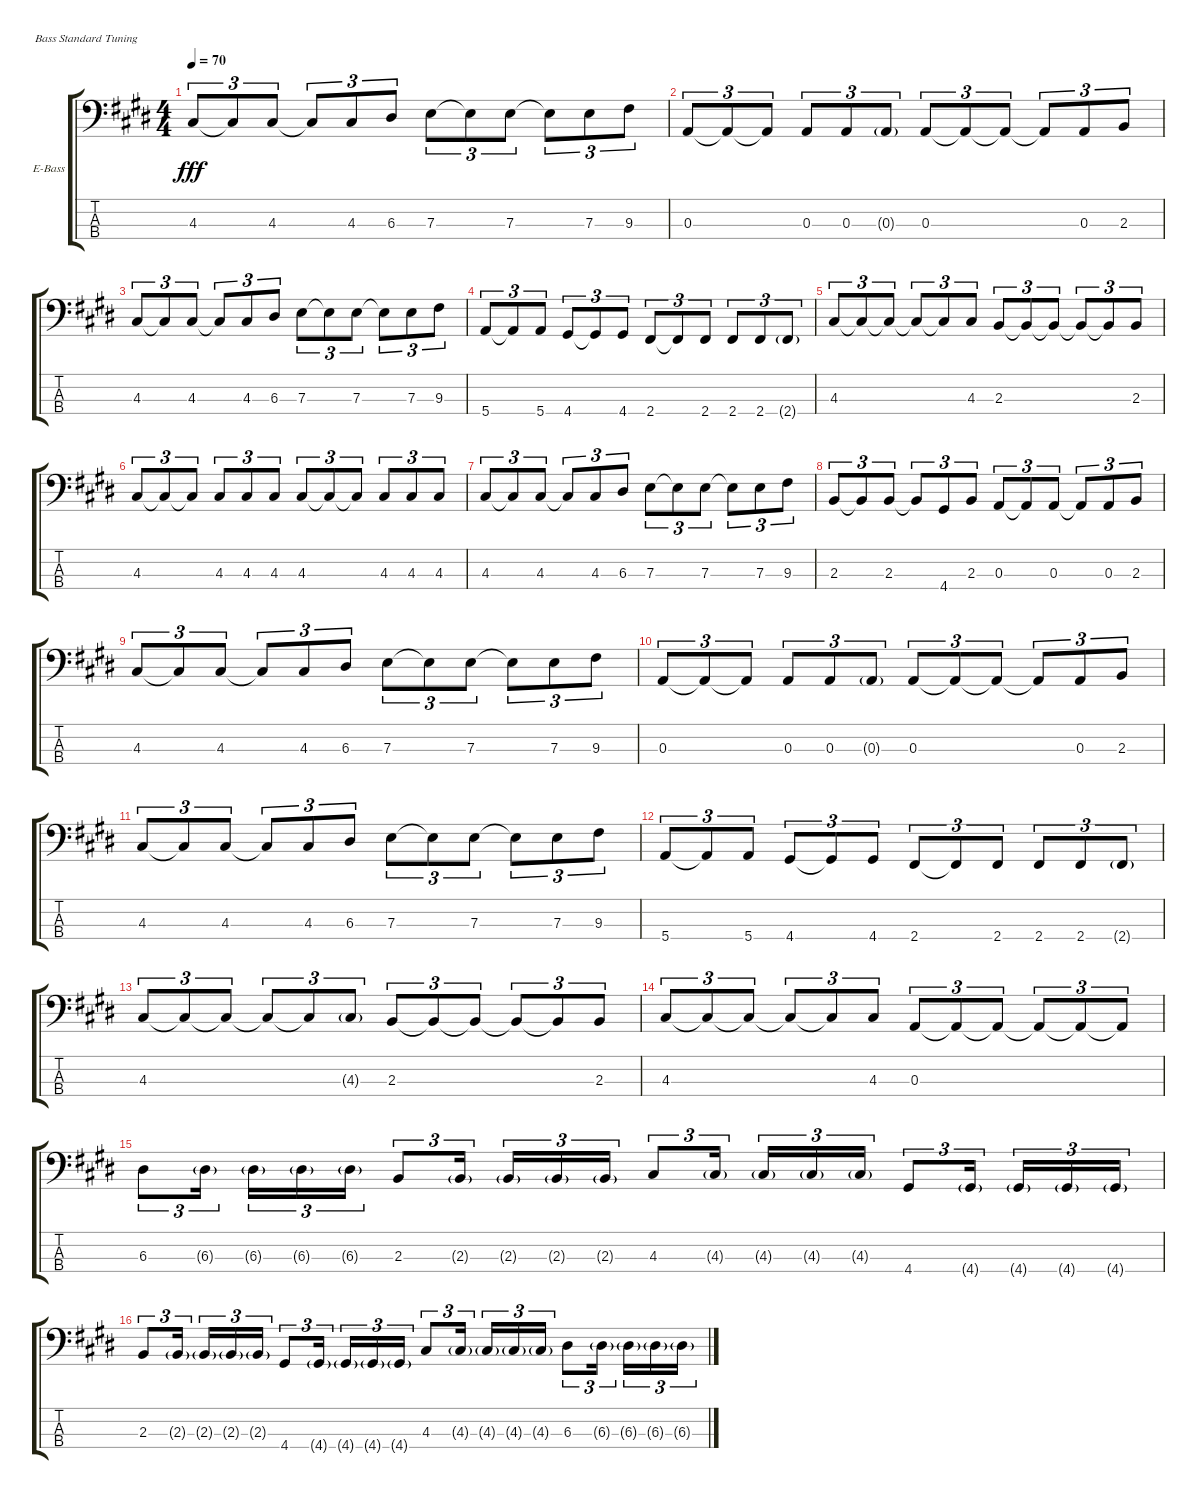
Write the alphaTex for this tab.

\defaultSystemsLayout 4
\bracketExtendMode groupsimilarinstruments
\firstSystemTrackNameOrientation horizontal
\otherSystemsTrackNameOrientation horizontal
\track ("Electric Bass" "E-Bass") {instrument electricbassfinger}
\staff {score tabs}
\tuning (G2 D2 A1 E1)
\ts (4 4)
\tempo 70
\clef f4
\ks c#minor
4.3.8{tu (3 2) dy fff} 4.3{t}.8{tu (3 2)} 4.3.8{tu (3 2)} 4.3{t}.8{tu (3 2)} 4.3.8{tu (3 2)} 6.3.8{tu (3 2)} 7.3.8{tu (3 2)} 7.3{t}.8{tu (3 2)} 7.3.8{tu (3 2)} 7.3{t}.8{tu (3 2)} 7.3.8{tu (3 2)} 9.3.8{tu (3 2)} |
0.3.8{tu (3 2)} 0.3{t}.8{tu (3 2)} 0.3{t}.8{tu (3 2)} 0.3.8{tu (3 2)} 0.3.8{tu (3 2)} 0.3{g}.8{tu (3 2)} 0.3.8{tu (3 2)} 0.3{t}.8{tu (3 2)} 0.3{t}.8{tu (3 2)} 0.3{t}.8{tu (3 2)} 0.3.8{tu (3 2)} 2.3.8{tu (3 2)} |
4.3.8{tu (3 2)} 4.3{t}.8{tu (3 2)} 4.3.8{tu (3 2)} 4.3{t}.8{tu (3 2)} 4.3.8{tu (3 2)} 6.3.8{tu (3 2)} 7.3.8{tu (3 2)} 7.3{t}.8{tu (3 2)} 7.3.8{tu (3 2)} 7.3{t}.8{tu (3 2)} 7.3.8{tu (3 2)} 9.3.8{tu (3 2)} |
5.4.8{tu (3 2)} 5.4{t}.8{tu (3 2)} 5.4.8{tu (3 2)} 4.4.8{tu (3 2)} 4.4{t}.8{tu (3 2)} 4.4.8{tu (3 2)} 2.4.8{tu (3 2)} 2.4{t}.8{tu (3 2)} 2.4.8{tu (3 2)} 2.4.8{tu (3 2)} 2.4.8{tu (3 2)} 2.4{g}.8{tu (3 2)} |
4.3.8{tu (3 2)} 4.3{t}.8{tu (3 2)} 4.3{t}.8{tu (3 2)} 4.3{t}.8{tu (3 2)} 4.3{t}.8{tu (3 2)} 4.3.8{tu (3 2)} 2.3.8{tu (3 2)} 2.3{t}.8{tu (3 2)} 2.3{t}.8{tu (3 2)} 2.3{t}.8{tu (3 2)} 2.3{t}.8{tu (3 2)} 2.3.8{tu (3 2)} |
4.3.8{tu (3 2)} 4.3{t}.8{tu (3 2)} 4.3{t}.8{tu (3 2)} 4.3.8{tu (3 2)} 4.3.8{tu (3 2)} 4.3.8{tu (3 2)} 4.3.8{tu (3 2)} 4.3{t}.8{tu (3 2)} 4.3{t}.8{tu (3 2)} 4.3.8{tu (3 2)} 4.3.8{tu (3 2)} 4.3.8{tu (3 2)} |
4.3.8{tu (3 2)} 4.3{t}.8{tu (3 2)} 4.3.8{tu (3 2)} 4.3{t}.8{tu (3 2)} 4.3.8{tu (3 2)} 6.3.8{tu (3 2)} 7.3.8{tu (3 2)} 7.3{t}.8{tu (3 2)} 7.3.8{tu (3 2)} 7.3{t}.8{tu (3 2)} 7.3.8{tu (3 2)} 9.3.8{tu (3 2)} |
2.3.8{tu (3 2)} 2.3{t}.8{tu (3 2)} 2.3.8{tu (3 2)} 2.3{t}.8{tu (3 2)} 4.4.8{tu (3 2)} 2.3.8{tu (3 2)} 0.3.8{tu (3 2)} 0.3{t}.8{tu (3 2)} 0.3.8{tu (3 2)} 0.3{t}.8{tu (3 2)} 0.3.8{tu (3 2)} 2.3.8{tu (3 2)} |
4.3.8{tu (3 2)} 4.3{t}.8{tu (3 2)} 4.3.8{tu (3 2)} 4.3{t}.8{tu (3 2)} 4.3.8{tu (3 2)} 6.3.8{tu (3 2)} 7.3.8{tu (3 2)} 7.3{t}.8{tu (3 2)} 7.3.8{tu (3 2)} 7.3{t}.8{tu (3 2)} 7.3.8{tu (3 2)} 9.3.8{tu (3 2)} |
0.3.8{tu (3 2)} 0.3{t}.8{tu (3 2)} 0.3{t}.8{tu (3 2)} 0.3.8{tu (3 2)} 0.3.8{tu (3 2)} 0.3{g}.8{tu (3 2)} 0.3.8{tu (3 2)} 0.3{t}.8{tu (3 2)} 0.3{t}.8{tu (3 2)} 0.3{t}.8{tu (3 2)} 0.3.8{tu (3 2)} 2.3.8{tu (3 2)} |
4.3.8{tu (3 2)} 4.3{t}.8{tu (3 2)} 4.3.8{tu (3 2)} 4.3{t}.8{tu (3 2)} 4.3.8{tu (3 2)} 6.3.8{tu (3 2)} 7.3.8{tu (3 2)} 7.3{t}.8{tu (3 2)} 7.3.8{tu (3 2)} 7.3{t}.8{tu (3 2)} 7.3.8{tu (3 2)} 9.3.8{tu (3 2)} |
5.4.8{tu (3 2)} 5.4{t}.8{tu (3 2)} 5.4.8{tu (3 2)} 4.4.8{tu (3 2)} 4.4{t}.8{tu (3 2)} 4.4.8{tu (3 2)} 2.4.8{tu (3 2)} 2.4{t}.8{tu (3 2)} 2.4.8{tu (3 2)} 2.4.8{tu (3 2)} 2.4.8{tu (3 2)} 2.4{g}.8{tu (3 2)} |
4.3.8{tu (3 2)} 4.3{t}.8{tu (3 2)} 4.3{t}.8{tu (3 2)} 4.3{t}.8{tu (3 2)} 4.3{t}.8{tu (3 2)} 4.3{g}.8{tu (3 2)} 2.3.8{tu (3 2)} 2.3{t}.8{tu (3 2)} 2.3{t}.8{tu (3 2)} 2.3{t}.8{tu (3 2)} 2.3{t}.8{tu (3 2)} 2.3.8{tu (3 2)} |
4.3.8{tu (3 2)} 4.3{t}.8{tu (3 2)} 4.3{t}.8{tu (3 2)} 4.3{t}.8{tu (3 2)} 4.3{t}.8{tu (3 2)} 4.3.8{tu (3 2)} 0.3.8{tu (3 2)} 0.3{t}.8{tu (3 2)} 0.3{t}.8{tu (3 2)} 0.3{t}.8{tu (3 2)} 0.3{t}.8{tu (3 2)} 0.3{t}.8{tu (3 2)} |
6.3.8{tu (3 2)} 6.3{g}.16{tu (3 2)} 6.3{g}.16{tu (3 2)} 6.3{g}.16{tu (3 2)} 6.3{g}.16{tu (3 2)} 2.3.8{tu (3 2)} 2.3{g}.16{tu (3 2)} 2.3{g}.16{tu (3 2)} 2.3{g}.16{tu (3 2)} 2.3{g}.16{tu (3 2)} 4.3.8{tu (3 2)} 4.3{g}.16{tu (3 2)} 4.3{g}.16{tu (3 2)} 4.3{g}.16{tu (3 2)} 4.3{g}.16{tu (3 2)} 4.4.8{tu (3 2)} 4.4{g}.16{tu (3 2)} 4.4{g}.16{tu (3 2)} 4.4{g}.16{tu (3 2)} 4.4{g}.16{tu (3 2)} |
2.3.8{tu (3 2)} 2.3{g}.16{tu (3 2)} 2.3{g}.16{tu (3 2)} 2.3{g}.16{tu (3 2)} 2.3{g}.16{tu (3 2)} 4.4.8{tu (3 2)} 4.4{g}.16{tu (3 2)} 4.4{g}.16{tu (3 2)} 4.4{g}.16{tu (3 2)} 4.4{g}.16{tu (3 2)} 4.3.8{tu (3 2)} 4.3{g}.16{tu (3 2)} 4.3{g}.16{tu (3 2)} 4.3{g}.16{tu (3 2)} 4.3{g}.16{tu (3 2)} 6.3.8{tu (3 2)} 6.3{g}.16{tu (3 2)} 6.3{g}.16{tu (3 2)} 6.3{g}.16{tu (3 2)} 6.3{g}.16{tu (3 2)}
